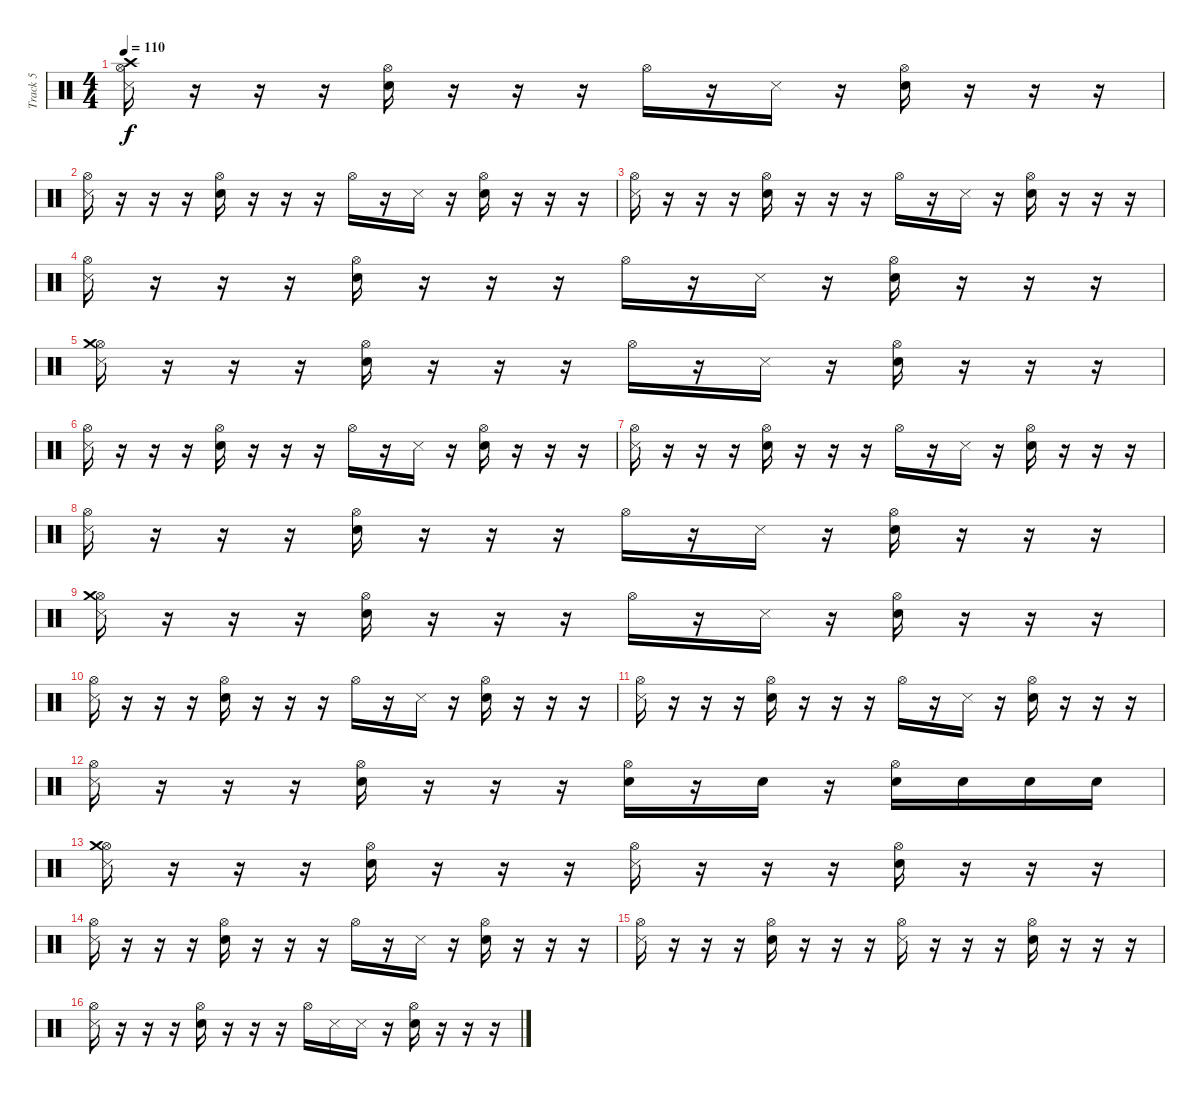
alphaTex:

\track ("Track 5" "Track 5") {instrument percussion}
\staff {score}
\articulation defaults
\ts (4 4)
\tempo 110
\clef neutral
\ks c
("Hi-Hat (open)" "Crash high (hit)" "Metronome (hit)").16{dy f} r.16 r.16 r.16 ("Hi-Hat (open)" "Electric Snare (hit)").16 r.16 r.16 r.16 "Hi-Hat (open)".16 r.16 "Metronome (hit)".16 r.16 ("Hi-Hat (open)" "Electric Snare (hit)").16 r.16 r.16 r.16 |
("Hi-Hat (open)" "Metronome (hit)").16 r.16 r.16 r.16 ("Hi-Hat (open)" "Electric Snare (hit)").16 r.16 r.16 r.16 "Hi-Hat (open)".16 r.16 "Metronome (hit)".16 r.16 ("Hi-Hat (open)" "Electric Snare (hit)").16 r.16 r.16 r.16 |
("Hi-Hat (open)" "Metronome (hit)").16 r.16 r.16 r.16 ("Hi-Hat (open)" "Electric Snare (hit)").16 r.16 r.16 r.16 "Hi-Hat (open)".16 r.16 "Metronome (hit)".16 r.16 ("Hi-Hat (open)" "Electric Snare (hit)").16 r.16 r.16 r.16 |
("Hi-Hat (open)" "Metronome (hit)").16 r.16 r.16 r.16 ("Hi-Hat (open)" "Electric Snare (hit)").16 r.16 r.16 r.16 "Hi-Hat (open)".16 r.16 "Metronome (hit)".16 r.16 ("Hi-Hat (open)" "Electric Snare (hit)").16 r.16 r.16 r.16 |
("Hi-Hat (open)" "Crash medium (hit)" "Metronome (hit)").16 r.16 r.16 r.16 ("Hi-Hat (open)" "Electric Snare (hit)").16 r.16 r.16 r.16 "Hi-Hat (open)".16 r.16 "Metronome (hit)".16 r.16 ("Hi-Hat (open)" "Electric Snare (hit)").16 r.16 r.16 r.16 |
("Hi-Hat (open)" "Metronome (hit)").16 r.16 r.16 r.16 ("Hi-Hat (open)" "Electric Snare (hit)").16 r.16 r.16 r.16 "Hi-Hat (open)".16 r.16 "Metronome (hit)".16 r.16 ("Hi-Hat (open)" "Electric Snare (hit)").16 r.16 r.16 r.16 |
("Hi-Hat (open)" "Metronome (hit)").16 r.16 r.16 r.16 ("Hi-Hat (open)" "Electric Snare (hit)").16 r.16 r.16 r.16 "Hi-Hat (open)".16 r.16 "Metronome (hit)".16 r.16 ("Hi-Hat (open)" "Electric Snare (hit)").16 r.16 r.16 r.16 |
("Hi-Hat (open)" "Metronome (hit)").16 r.16 r.16 r.16 ("Hi-Hat (open)" "Electric Snare (hit)").16 r.16 r.16 r.16 "Hi-Hat (open)".16 r.16 "Metronome (hit)".16 r.16 ("Hi-Hat (open)" "Electric Snare (hit)").16 r.16 r.16 r.16 |
("Hi-Hat (open)" "Crash medium (hit)" "Metronome (hit)").16 r.16 r.16 r.16 ("Hi-Hat (open)" "Electric Snare (hit)").16 r.16 r.16 r.16 "Hi-Hat (open)".16 r.16 "Metronome (hit)".16 r.16 ("Hi-Hat (open)" "Electric Snare (hit)").16 r.16 r.16 r.16 |
("Hi-Hat (open)" "Metronome (hit)").16 r.16 r.16 r.16 ("Hi-Hat (open)" "Electric Snare (hit)").16 r.16 r.16 r.16 "Hi-Hat (open)".16 r.16 "Metronome (hit)".16 r.16 ("Hi-Hat (open)" "Electric Snare (hit)").16 r.16 r.16 r.16 |
("Hi-Hat (open)" "Metronome (hit)").16 r.16 r.16 r.16 ("Hi-Hat (open)" "Electric Snare (hit)").16 r.16 r.16 r.16 "Hi-Hat (open)".16 r.16 "Metronome (hit)".16 r.16 ("Hi-Hat (open)" "Electric Snare (hit)").16 r.16 r.16 r.16 |
("Hi-Hat (open)" "Metronome (hit)").16 r.16 r.16 r.16 ("Hi-Hat (open)" "Electric Snare (hit)").16 r.16 r.16 r.16 ("Hi-Hat (open)" "Electric Snare (hit)").16 r.16 "Electric Snare (hit)".16 r.16 ("Hi-Hat (open)" "Electric Snare (hit)").16 "Electric Snare (hit)".16 "Electric Snare (hit)".16 "Electric Snare (hit)".16 |
("Hi-Hat (open)" "Crash medium (hit)" "Metronome (hit)").16 r.16 r.16 r.16 ("Hi-Hat (open)" "Electric Snare (hit)").16 r.16 r.16 r.16 ("Hi-Hat (open)" "Metronome (hit)").16 r.16 r.16 r.16 ("Hi-Hat (open)" "Electric Snare (hit)").16 r.16 r.16 r.16 |
("Hi-Hat (open)" "Metronome (hit)").16 r.16 r.16 r.16 ("Hi-Hat (open)" "Electric Snare (hit)").16 r.16 r.16 r.16 "Hi-Hat (open)".16 r.16 "Metronome (hit)".16 r.16 ("Hi-Hat (open)" "Electric Snare (hit)").16 r.16 r.16 r.16 |
("Hi-Hat (open)" "Metronome (hit)").16 r.16 r.16 r.16 ("Hi-Hat (open)" "Electric Snare (hit)").16 r.16 r.16 r.16 ("Hi-Hat (open)" "Metronome (hit)").16 r.16 r.16 r.16 ("Hi-Hat (open)" "Electric Snare (hit)").16 r.16 r.16 r.16 |
("Hi-Hat (open)" "Metronome (hit)").16 r.16 r.16 r.16 ("Hi-Hat (open)" "Electric Snare (hit)").16 r.16 r.16 r.16 "Hi-Hat (open)".16 "Metronome (hit)".16 "Metronome (hit)".16 r.16 ("Hi-Hat (open)" "Electric Snare (hit)").16 r.16 r.16 r.16
